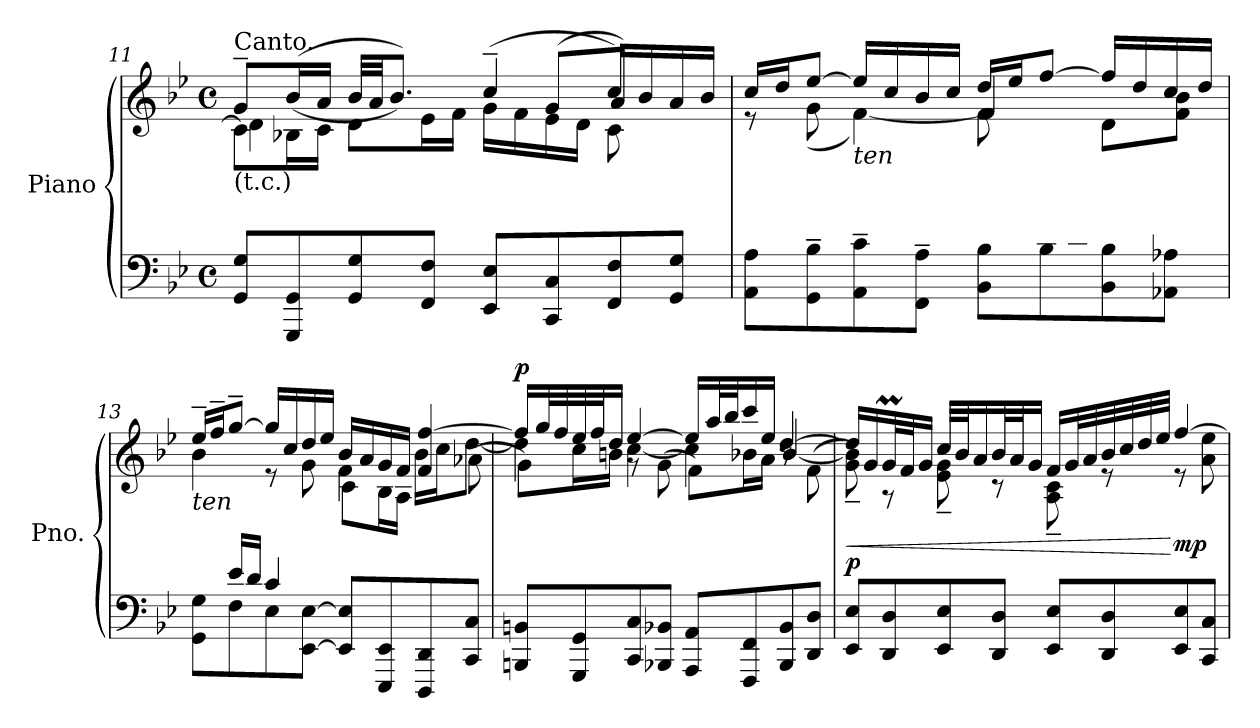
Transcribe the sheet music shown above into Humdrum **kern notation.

**kern	**kern	**dynam
*part1	*part1	*part1
*staff2	*staff1	*staff1/2
*I"Piano	*	*
*I'Pno.	*	*
*clefF4	*clefG2	*
*k[b-e-]	*k[b-e-]	*
*M4/4	*M4/4	*
*met(c)	*met(c)	*
=11	=11	=11
*	*^	*
*	*	*^	*
*	*	*	*^	*
!	!LO:TX:a:t=Canto.	!	!	!	!
!	!LO:TX:b:t=(t.c.)	!	!	!	!
8GG/ 8G/L	8g~/L	8c\L]	8ryy	4d\	.
8GGG/ 8GG/	(>(>16b-/L	16B-X\L	16ryy@	.	.
.	16a/JJ	16c\JJ	16ryy@	.	.
8GG/ 8G/	32b-/LLL	8d\L	32ryy@	2.ryy	.
.	32a/JJ	.	32ryy@	.	.
.	8.b-/J))	.	16ryy@	.	.
8FF/ 8F/J	.	16e-\L	16ryy@	.	.
.	.	16f\JJ	16ryy@	.	.
8EE-/ 8E-/L	(>4cc~/	16g\LL	16ryy@	.	.
.	.	16f\	16ryy@	.	.
8CC/ 8C/	.	16e-\	(<8g/L	.	.
.	.	16d\JJ	.	.	.
8FF/ 8F/	16cc/LL)	8c\	8a/J)	.	.
.	16b-/	.	.	.	.
8GG/ 8G/J	16a/	8ryy	8ryy	.	.
.	16b-/JJ	.	.	.	.
*	*	*	*v	*v	*
!!LO:LB:g=z
=12	=12	=12	=12	=12
*^	*	*	*	*
8AA\ 8A\L	8ryy	16cc/LL	8r	2ryy	.
.	.	16dd/J	.	.	.
*v	*v	*	*	*	*
8GG\~ 8B-\~	[8ee-/J	(<8g\	.	.
!	!LO:TX:b:i:t=ten	!	!	!
8AA\~ 8c\~	16ee-/LL]	[4f\)	.	.
.	16cc/	.	.	.
8FF\~ 8A\~J	16b-/	.	.	.
.	16cc/JJ	.	.	.
8BB-\ 8B-\L	16dd/LL	4f/]	8f\L	.
.	16ee-/J	.	.	.
*^	*	*	*	*
8B-\	16d/L	[8ff/J	.	4.ryy	.
.	16c/JJ	.	.	.	.
8BB-\ 8B-\	4ryy	16ff/LL]	8d\L	.	.
.	.	16dd/	.	.	.
8AA-X\ 8A-X\J	.	16cc/	8f\ 8b-\J	.	.
.	.	16dd/JJ	.	.	.
=13	=13	=13	=13	=13	=13
!	!	!LO:TX:b:i:t=ten	!	!	!
8GG\ 8G\L	8ryy	16ee-~/LL	4b-\	2ryy	.
.	.	16ff~/J	.	.	.
8F\	16e-/LL	[8gg~/J	.	.	.
.	16d/JJ	.	.	.	.
8E-\	4c/	16gg/LL]	8r	.	.
.	.	16cc/	.	.	.
[8EE-\ [8E-\J	.	16dd/	8g\	.	.
.	.	16ee-/JJ	.	.	.
8EE-/] 8E-/]L	2ryy	16b-/LL	4f\	8c\L	.
.	.	16a/	.	.	.
8EEE-/ 8EE-/	.	16g/	.	16B-\L	.
.	.	16f/JJ	.	16A\JJ	.
8DDD/ 8DD/	.	4f/ [4ff/	16b-\LL	8ryy	.
.	.	.	16cc\J	.	.
8CC/ 8C/J	.	.	[8dd\J	(<8a-X\	.
*v	*v	*	*	*	*
!!LO:PB:g=z	!!	!!
=14	=14	=14	=14	=14
!	!	!	!	!LO:DY:a
8BBBn/ 8BBn/L	16ff/LL]	4dd\]	8g\L)	p
.	32gg/L	.	.	.
.	32ff/	.	.	.
8GGG/ 8GG/	32ee-/	.	16cc\L	.
.	32ff/J	.	.	.
.	16dd/JJ	.	16bn\JJ	.
8CC/ 8C/	[4ee-/	[4cc\	8rg	.
8BBB-X/ 8BB-X/J	.	.	(<8g\	.
8AAA/ 8AA/L	16ee-/LL]	4cc\]	8f\L)	.
.	32aa/L	.	.	.
.	32bb-/J	.	.	.
8FFF/ 8FF/	16ccc/	.	16b-X<\L	.
.	16ee-/JJ	.	16a<\JJ	.
8BBB-/ 8BB-/	[4dd/	[4b-/	8r	.
8DD/ 8D/J	.	.	(<8f\	.
=15	=15	=15	=15	=15
!	!	!	!	!LO:HP:b
!	!	!	!	!LO:DY:n=1:a=2
*	*	*v	*v	*
8EE-/ 8E-/L	16dd/LL]	8g\~ 8b-\]~)	< p
.	16g/	.	.
8DD/ 8D/	32gM/L	8r	.
.	32f/J	.	.
.	16g/JJ	.	.
8EE-/ 8E-/	32cc/LLL	8e-\~ 8g\~	.
.	32b-/J	.	.
.	16a/	.	.
8DD/ 8D/J	32b-/L	8r	.
.	32a/J	.	.
.	16g/JJ	.	.
8EE-/ 8E-/L	16f/LL	8A\~ 8c\~	.
.	32g/L	.	.
.	32a/	.	.
8DD/ 8D/	32b-/	8r	.
.	32cc/	.	.
.	32dd/	.	.
.	32ee-/JJJ	.	.
!	!	!	!LO:DY:n=2:b
8EE-/ 8E-/	[4ff/	8r	[ mp
8CC/ 8C/J	.	8a\ 8ee-\	.
*	*v	*v	*
=	=	=
*-	*-	*-
